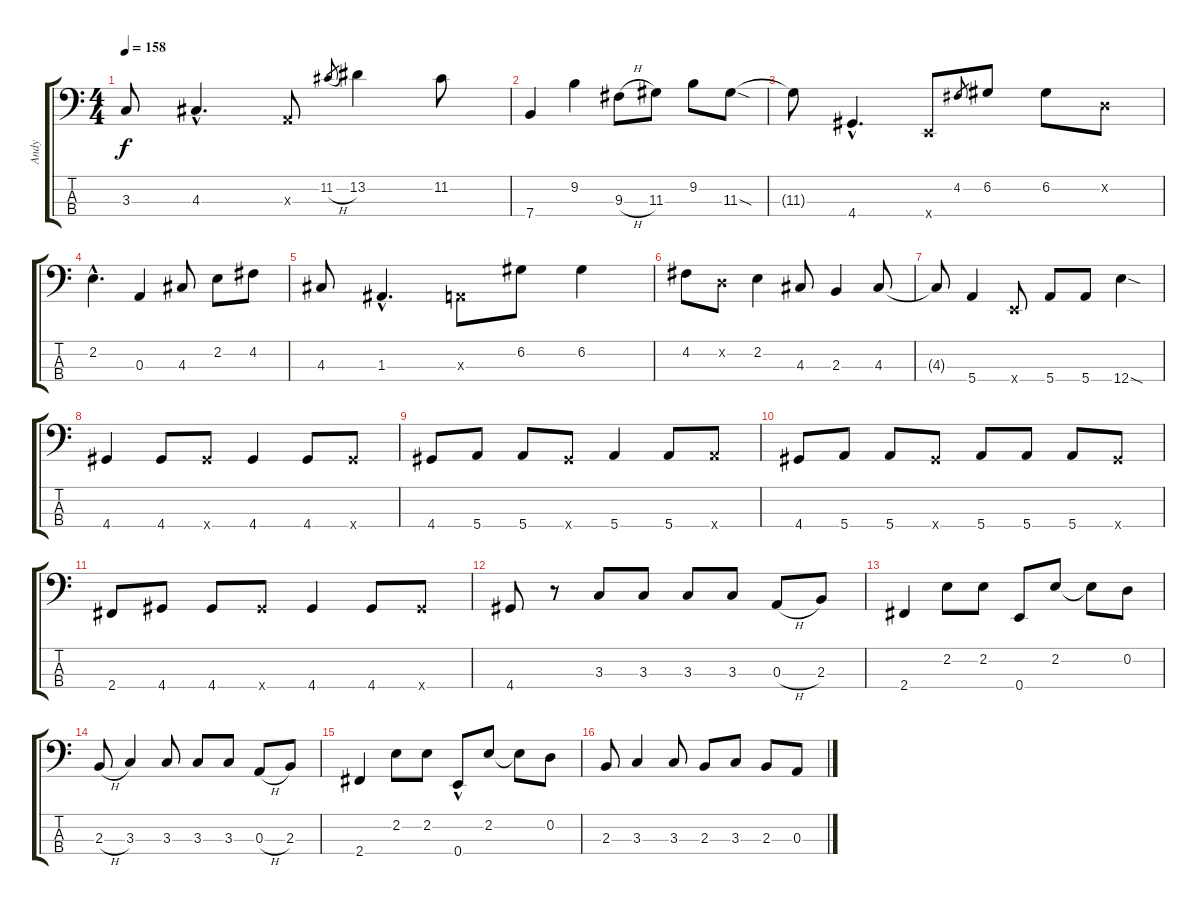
\track ("Andy" "Andy") {instrument electricbassfinger}
\staff {score tabs}
\tuning (G3 D2 A1 E1) {hide}
\ts (4 4)
\tempo 158
\clef f4
\ks c
3.3.8{dy f} 4.3{hac}.4{d} 0.3{x}.8 11.2{h}.8{gr} 13.2.4 11.2.8 |
7.4.4 9.2.4 9.3{h}.8 11.3.8 9.2.8 11.3{sod}.8 |
11.3{t}.8 4.4{hac}.4{d} 0.4{x}.8 4.2.8{gr} 6.2.8 6.2.8 0.2{x}.8 |
2.2{hac}.4{d} 0.3.4 4.3.8 2.2.8 4.2.8 |
4.3.8 1.3{hac}.4{d} 0.3{x}.8 6.2.8 6.2.4 |
4.2.8 0.2{x}.8 2.2.4 4.3.8 2.3.4 4.3.8 |
4.3{t}.8 5.4.4 0.4{x}.8 5.4.8 5.4.8 12.4{sod}.4 |
4.4.4 4.4.8 4.4{x}.8 4.4.4 4.4.8 4.4{x}.8 |
4.4.8 5.4.8 5.4.8 4.4{x}.8 5.4.4 5.4.8 5.4{x}.8 |
4.4.8 5.4.8 5.4.8 4.4{x}.8 5.4.8 5.4.8 5.4.8 4.4{x}.8 |
2.4.8 4.4.8 4.4.8 4.4{x}.8 4.4.4 4.4.8 4.4{x}.8 |
4.4.8 r.8 3.3.8 3.3.8 3.3.8 3.3.8 0.3{h}.8 2.3.8 |
2.4.4 2.2.8 2.2.8 0.4.8 2.2.8 2.2{t}.8 0.2.8 |
2.3{h}.8 3.3.4 3.3.8 3.3.8 3.3.8 0.3{h}.8 2.3.8 |
2.4.4 2.2.8 2.2.8 0.4{hac}.8 2.2.8 2.2{t}.8 0.2.8 |
2.3.8 3.3.4 3.3.8 2.3.8 3.3.8 2.3.8 0.3.8
